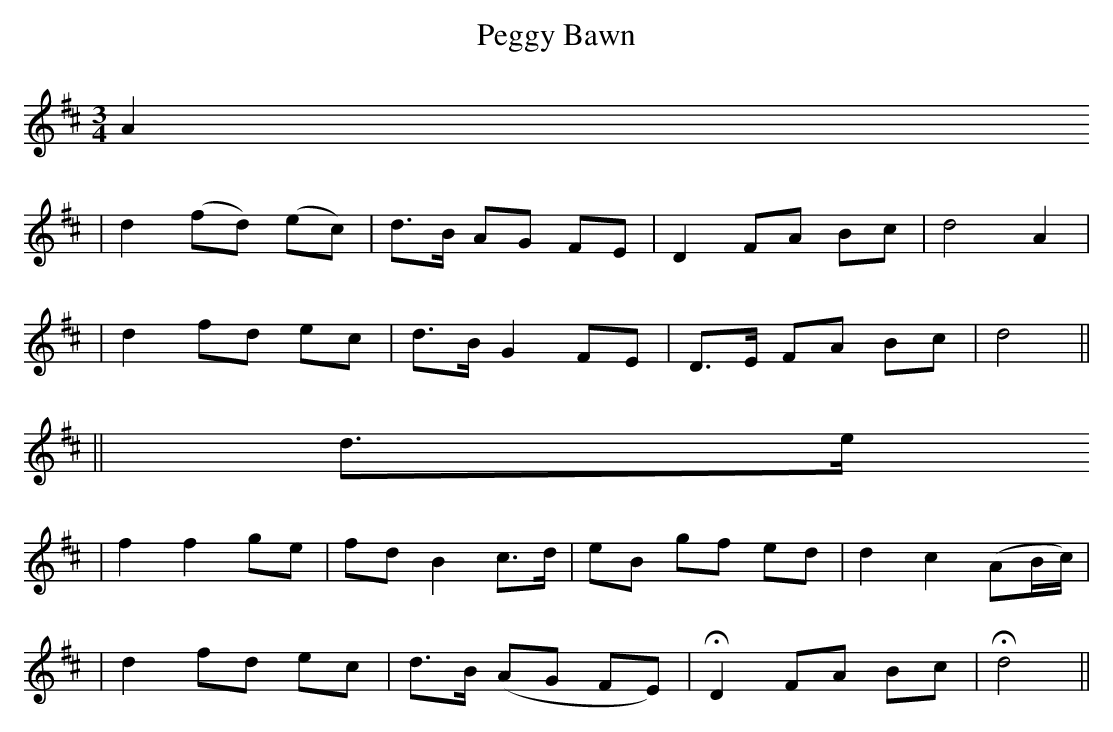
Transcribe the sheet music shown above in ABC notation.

X:1
T: Peggy Bawn
M: 3/4
L: 1/8
K: D
A2
| d2 (fd) (ec) | d>B AG FE | D2 FA Bc | d4 A2 |
| d2 fd ec | d>B G2 FE | D>E FA Bc | d4 ||
|| d>e
| f2 f2 ge | fd B2 c>d | eB gf ed | d2 c2 (AB/c/) |
| d2 fd ec | d>B (AG FE) | HD2 FA Bc | Hd4 ||
